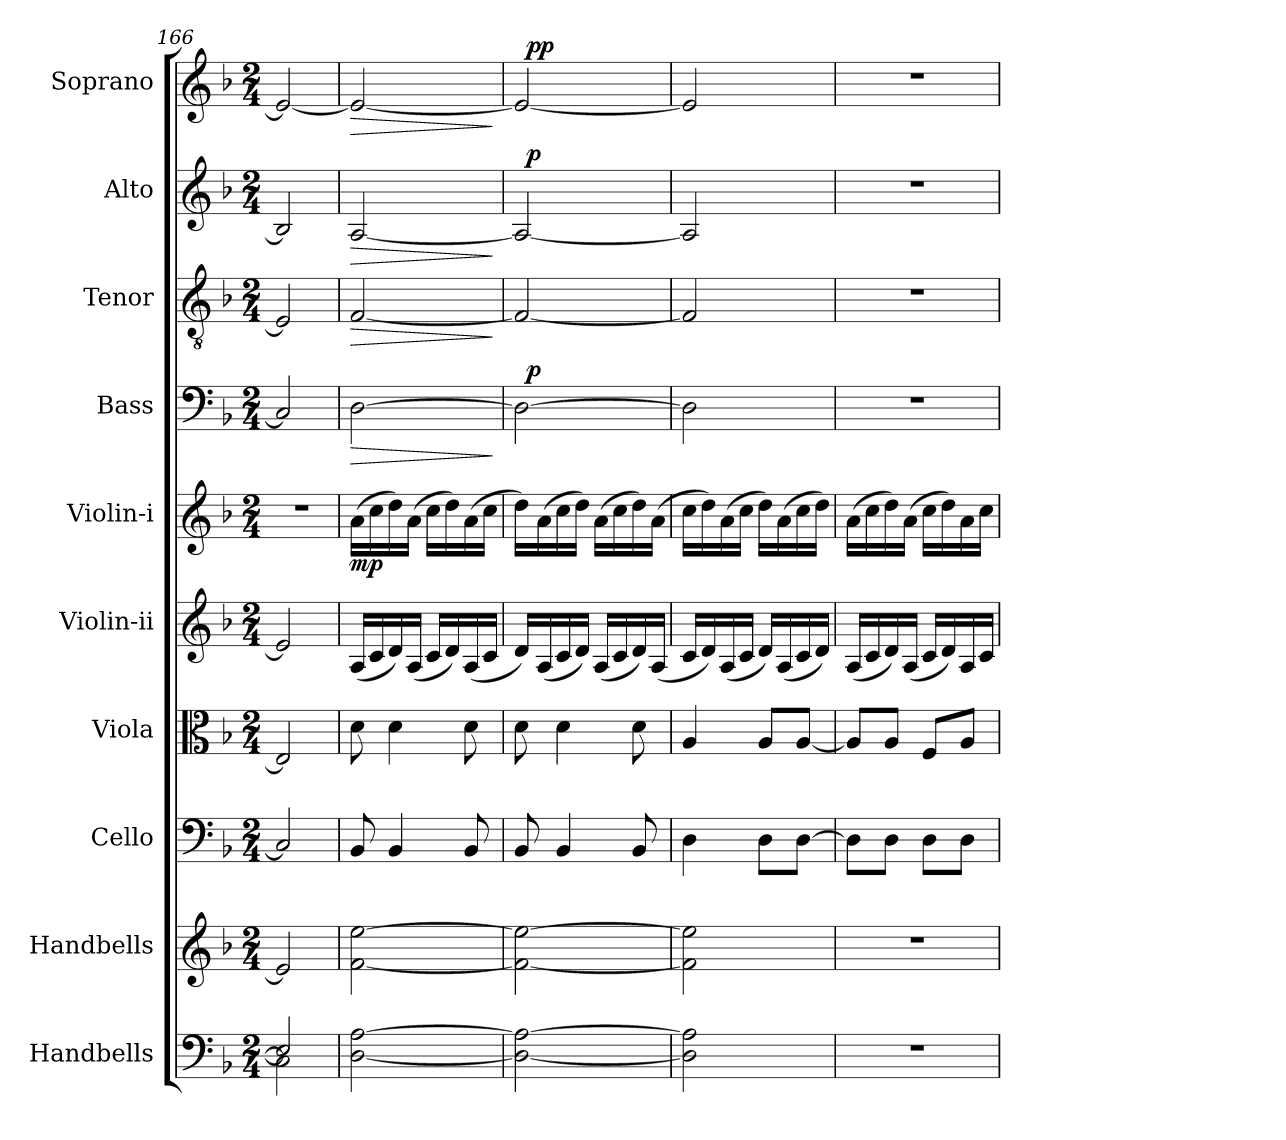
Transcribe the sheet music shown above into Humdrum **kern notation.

**kern	**kern	**kern	**kern	**kern	**kern	**dynam	**kern	**text	**dynam	**kern	**text	**dynam	**kern	**text	**dynam	**kern	**text	**dynam
*part10	*part9	*part8	*part7	*part6	*part5	*part5	*part4	*part4	*part4	*part3	*part3	*part3	*part2	*part2	*part2	*part1	*part1	*part1
*staff10	*staff9	*staff8	*staff7	*staff6	*staff5	*staff5	*staff4	*staff4	*staff4	*staff3	*staff3	*staff3	*staff2	*staff2	*staff2	*staff1	*staff1	*staff1
*I"Handbells	*I"Handbells	*I"Cello	*I"Viola	*I"Violin-ii	*I"Violin-i	*	*I"Bass	*	*	*I"Tenor	*	*	*I"Alto	*	*	*I"Soprano	*	*
*	*	*	*I'Vla.	*I'Vln.-ii	*I'Vln.-i	*	*I'B	*	*	*I'T	*	*	*I'A	*	*	*I'S	*	*
*clefF4	*clefG2	*clefF4	*clefC3	*clefG2	*clefG2	*	*clefF4	*	*	*clefGv2	*	*	*clefG2	*	*	*clefG2	*	*
*k[b-]	*k[b-]	*k[b-]	*k[b-]	*k[b-]	*k[b-]	*	*k[b-]	*	*	*k[b-]	*	*	*k[b-]	*	*	*k[b-]	*	*
*F:	*F:	*F:	*F:	*F:	*F:	*	*F:	*	*	*F:	*	*	*F:	*	*	*F:	*	*
*M2/4	*M2/4	*M2/4	*M2/4	*M2/4	*M2/4	*	*M2/4	*	*	*M2/4	*	*	*M2/4	*	*	*M2/4	*	*
=166	=166	=166	=166	=166	=166	=166	=166	=166	=166	=166	=166	=166	=166	=166	=166	=166	=166	=166
*^	*	*	*	*	*	*	*	*	*	*	*	*	*	*	*	*	*	*
!	!	!	!	!	!	!LO:N:vis=1	!	!	!	!	!	!	!	!	!	!	!	!	!
2E/]	2C\]	2e/]	2C/]	2E/]	2e/]	2r	.	2C/]	.	.	2E/]	.	.	2B/]	.	.	2e/_	.	.
=167	=167	=167	=167	=167	=167	=167	=167	=167	=167	=167	=167	=167	=167	=167	=167	=167	=167	=167	=167
!	!	!	!	!	!	!	!LO:DY:b	!	!	!LO:HP:b	!	!	!LO:HP:b	!	!	!LO:HP:b	!	!	!LO:HP:b
*v	*v	*	*	*	*	*	*	*	*	*	*	*	*	*	*	*	*	*	*
[<2D\ [>2A\	[<2f\ [>2ee\	8BB-/	8d\	(<16A/LL	(>16a\LL	mp	[>2D\	.	>	[<2F/	.	>	[<2A/	.	>	2e/_	.	>
.	.	.	.	16c/	16cc\	.	.	.	.	.	.	.	.	.	.	.	.	.
.	.	4BB-/	4d\	16d/)	16dd\)	.	.	.	.	.	.	.	.	.	.	.	.	.
.	.	.	.	(<16A/JJ	(>16a\JJ	.	.	.	.	.	.	.	.	.	.	.	.	.
.	.	.	.	16c/LL	16cc\LL	.	.	.	.	.	.	.	.	.	.	.	.	.
.	.	.	.	16d/)	16dd\)	.	.	.	.	.	.	.	.	.	.	.	.	.
.	.	8BB-/	8d\	(<16A/	(>16a\	.	.	.	.	.	.	.	.	.	.	.	.	.
.	.	.	.	16c/JJ	16cc\JJ	.	.	.	.	.	.	.	.	.	.	.	.	.
.	.	.	.	.	.	.	.	.	]	.	.	]	.	.	]	.	.	]
=168	=168	=168	=168	=168	=168	=168	=168	=168	=168	=168	=168	=168	=168	=168	=168	=168	=168	=168
*	*	*	*	*	*	*	*^	*	*	*	*	*	*^	*	*	*^	*	*
2D\_ 2A\_	2f\_ 2ee\_	8BB-/	8d\	16d/LL)	16dd\LL)	.	2D\_	32ryy	.	.	2F/_	.	.	2A/_	32ryy	.	.	2e/_	32ryy	.	.
!	!	!	!	!	!	!	!	!	!	!LO:DY:a	!	!	!	!	!	!	!LO:DY:b	!	!	!	!LO:DY:a
!	!	!	!	!	!	!	!	!	!	!	!	!	!	!	!	!	!	!	!	!	!LO:DY:n=1:b
.	.	.	.	.	.	.	.	4...ryy	.	p	.	.	.	.	4...ryy	.	p	.	4...ryy	.	p p
.	.	.	.	(<16A/	(>16a\	.	.	.	.	.	.	.	.	.	.	.	.	.	.	.	.
.	.	4BB-/	4d\	16c/	16cc\	.	.	.	.	.	.	.	.	.	.	.	.	.	.	.	.
.	.	.	.	16d/JJ)	16dd\JJ)	.	.	.	.	.	.	.	.	.	.	.	.	.	.	.	.
.	.	.	.	(<16A/LL	(>16a\LL	.	.	.	.	.	.	.	.	.	.	.	.	.	.	.	.
.	.	.	.	16c/	16cc\	.	.	.	.	.	.	.	.	.	.	.	.	.	.	.	.
.	.	8BB-/	8d\	16d/)	16dd\)	.	.	.	.	.	.	.	.	.	.	.	.	.	.	.	.
.	.	.	.	(<16A/JJ	(>16a\JJ	.	.	.	.	.	.	.	.	.	.	.	.	.	.	.	.
*	*	*	*	*	*	*	*	*	*	*	*	*	*	*v	*v	*	*	*	*	*	*
*	*	*	*	*	*	*	*v	*v	*	*	*	*	*	*	*	*	*v	*v	*	*
=169	=169	=169	=169	=169	=169	=169	=169	=169	=169	=169	=169	=169	=169	=169	=169	=169	=169	=169
2D\] 2A\]	2f\] 2ee\]	4D\	4A/	16c/LL	16cc\LL	.	2D\]	.	.	2F/]	.	.	2A/]	.	.	2e/]	.	.
.	.	.	.	16d/)	16dd\)	.	.	.	.	.	.	.	.	.	.	.	.	.
.	.	.	.	(<16A/	(>16a\	.	.	.	.	.	.	.	.	.	.	.	.	.
.	.	.	.	16c/JJ	16cc\JJ	.	.	.	.	.	.	.	.	.	.	.	.	.
.	.	8D\L	8A/L	16d/LL)	16dd\LL)	.	.	.	.	.	.	.	.	.	.	.	.	.
.	.	.	.	(<16A/	(>16a\	.	.	.	.	.	.	.	.	.	.	.	.	.
.	.	[>8D\J	[<8A/J	16c/	16cc\	.	.	.	.	.	.	.	.	.	.	.	.	.
.	.	.	.	16d/JJ)	16dd\JJ)	.	.	.	.	.	.	.	.	.	.	.	.	.
!!LO:PB:g=z
=170	=170	=170	=170	=170	=170	=170	=170	=170	=170	=170	=170	=170	=170	=170	=170	=170	=170	=170
!LO:N:vis=1	!LO:N:vis=1	!	!	!	!	!	!LO:N:vis=1	!	!	!LO:N:vis=1	!	!	!LO:N:vis=1	!	!	!LO:N:vis=1	!	!
2r	2r	8D\L]	8A/L]	(<16A/LL	(>16a\LL	.	2r	.	.	2r	.	.	2r	.	.	2r	.	.
.	.	.	.	16c/	16cc\	.	.	.	.	.	.	.	.	.	.	.	.	.
.	.	8D\J	8A/J	16d/)	16dd\)	.	.	.	.	.	.	.	.	.	.	.	.	.
.	.	.	.	(<16A/JJ	(>16a\JJ	.	.	.	.	.	.	.	.	.	.	.	.	.
.	.	8D\L	8F/L	16c/LL	16cc\LL	.	.	.	.	.	.	.	.	.	.	.	.	.
.	.	.	.	16d/)	16dd\)	.	.	.	.	.	.	.	.	.	.	.	.	.
.	.	8D\J	8A/J	16A/	16a\	.	.	.	.	.	.	.	.	.	.	.	.	.
.	.	.	.	16c/JJ	16cc\JJ	.	.	.	.	.	.	.	.	.	.	.	.	.
=	=	=	=	=	=	=	=	=	=	=	=	=	=	=	=	=	=	=
*-	*-	*-	*-	*-	*-	*-	*-	*-	*-	*-	*-	*-	*-	*-	*-	*-	*-	*-
